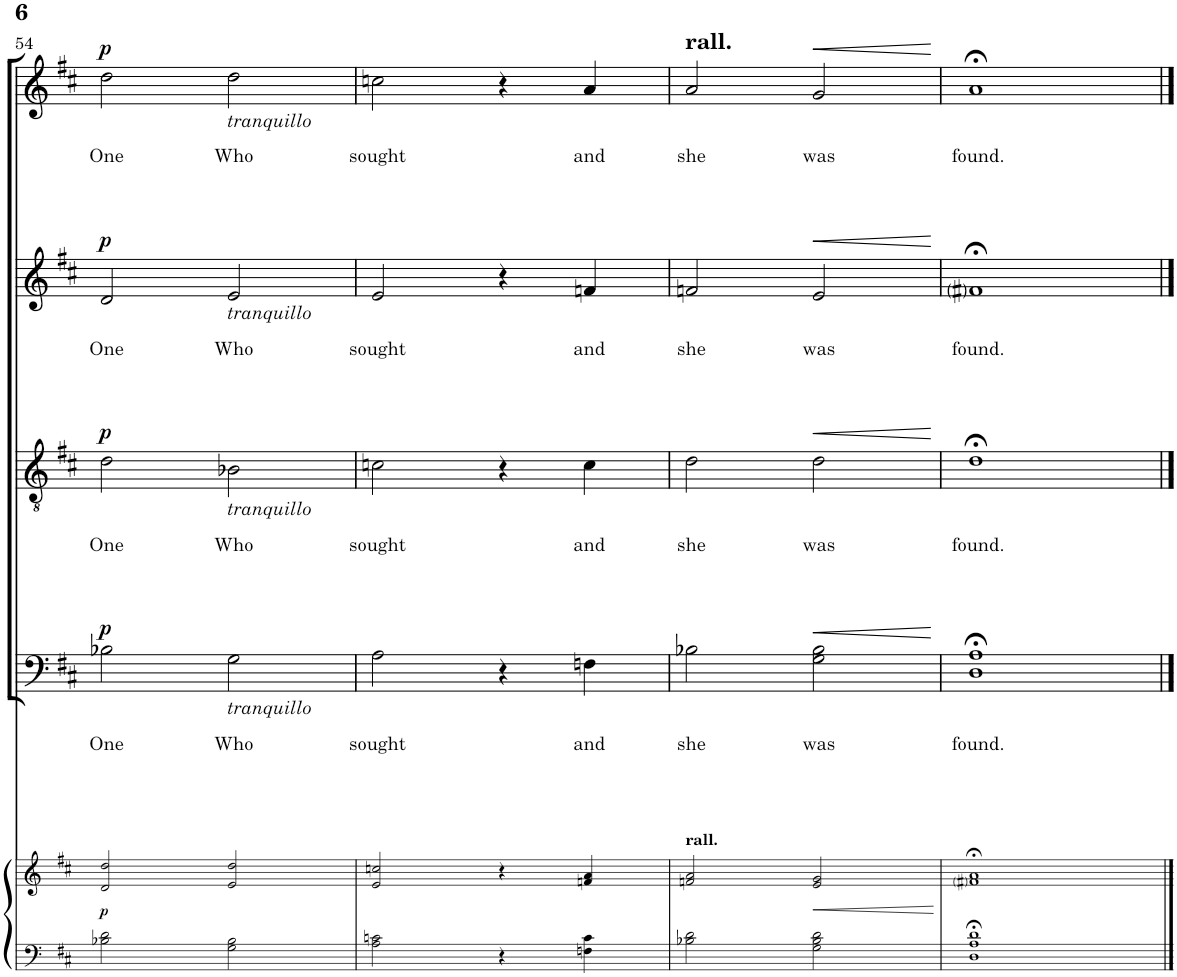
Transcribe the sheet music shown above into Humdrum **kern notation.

**kern	**kern	**dynam	**kern	**text	**dynam	**kern	**text	**dynam	**kern	**text	**dynam	**kern	**text	**dynam
*part5	*part5	*part5	*part4	*part4	*part4	*part3	*part3	*part3	*part2	*part2	*part2	*part1	*part1	*part1
*staff6	*staff5	*staff5/6	*staff4	*staff4	*staff4	*staff3	*staff3	*staff3	*staff2	*staff2	*staff2	*staff1	*staff1	*staff1
*I"Piano	*	*	*I"Bass	*	*	*I"Tenor	*	*	*I"Alto	*	*	*I"Soprano	*	*
*I'Pno	*	*	*	*	*	*	*	*	*	*	*	*	*	*
!!LO:PB:g=z
*clefF4	*clefG2	*	*clefF4	*	*	*clefGv2	*	*	*clefG2	*	*	*clefG2	*	*
*k[f#c#]	*k[f#c#]	*	*k[f#c#]	*	*	*k[f#c#]	*	*	*k[f#c#]	*	*	*k[f#c#]	*	*
*D:	*D:	*	*D:	*	*	*D:	*	*	*D:	*	*	*D:	*	*
*M4/4	*M4/4	*	*M4/4	*	*	*M4/4	*	*	*M4/4	*	*	*M4/4	*	*
=54	=54	=54	=54	=54	=54	=54	=54	=54	=54	=54	=54	=54	=54	=54
!	!	!LO:DY:b	!	!LO:LY:b	!LO:DY:a	!	!LO:LY:b	!LO:DY:a	!	!LO:LY:b	!LO:DY:a	!	!LO:LY:b	!LO:DY:a
2B-X\ 2d\	2d/ 2dd/	p	2B-X\	One	p	2d\	One	p	2d/	One	p	2dd\	One	p
!	!	!	!	!	!	!	!	!	!	!	!	!LO:TX:b:i:t=tranquillo	!	!
!	!	!	!	!	!	!	!	!	!LO:TX:b:i:t=tranquillo	!	!	!	!	!
!	!	!	!	!	!	!LO:TX:b:i:t=tranquillo	!	!	!	!	!	!	!	!
!	!	!	!LO:TX:b:i:t=tranquillo	!	!	!	!	!	!	!	!	!	!	!
!	!	!	!	!LO:LY:b	!	!	!LO:LY:b	!	!	!LO:LY:b	!	!	!LO:LY:b	!
2G\ 2B-\	2e/ 2dd/	.	2G\	Who	.	2B-X\	Who	.	2e/	Who	.	2dd\	Who	.
=55	=55	=55	=55	=55	=55	=55	=55	=55	=55	=55	=55	=55	=55	=55
!	!	!	!	!LO:LY:b	!	!	!LO:LY:b	!	!	!LO:LY:b	!	!	!LO:LY:b	!
2A\ 2cn\	2e/ 2ccn/	.	2A\	sought	.	2cn\	sought	.	2e/	sought	.	2ccn\	sought	.
4r	4r	.	4r	.	.	4r	.	.	4r	.	.	4r	.	.
!	!	!	!	!LO:LY:b	!	!	!LO:LY:b	!	!	!LO:LY:b	!	!	!LO:LY:b	!
4Fn\ 4c\	4fn/ 4a/	.	4Fn\	and	.	4c\	and	.	4fn/	and	.	4a/	and	.
=56	=56	=56	=56	=56	=56	=56	=56	=56	=56	=56	=56	=56	=56	=56
!	!	!	!	!	!	!	!	!	!	!	!	!LO:TX:a:B:t=rall.	!	!
!	!LO:TX:a:B:t=rall.	!	!	!	!	!	!	!	!	!	!	!	!	!
!	!	!	!	!LO:LY:b	!	!	!LO:LY:b	!	!	!LO:LY:b	!	!	!LO:LY:b	!
2B-X\ 2d\	2fn/ 2a/	.	2B-X\	she	.	2d\	she	.	2fn/	she	.	2a/	she	.
!	!	!	!	!LO:LY:b	!LO:HP:b	!	!LO:LY:b	!LO:HP:b	!	!LO:LY:b	!LO:HP:b	!	!LO:LY:b	!LO:HP:b
2G\ 2B-\ 2d\	2e/ 2g/	.	2G\ 2B-\	was	<	2d\	was	<	2e/	was	<	2g/	was	<
.	.	.	.	.	[	.	.	[	.	.	[	.	.	[
=57	=57	=57	=57	=57	=57	=57	=57	=57	=57	=57	=57	=57	=57	=57
!	!	!	!	!LO:LY:b	!	!	!LO:LY:b	!	!	!LO:LY:b	!	!	!LO:LY:b	!
1D;< 1A;< 1d;<	1f#i;< 1a;<	.	1D;< 1A;<	found.	.	1d;<	found.	.	1f#i;<	found.	.	1a;<	found.	.
==	==	==	==	==	==	==	==	==	==	==	==	==	==	==
*-	*-	*-	*-	*-	*-	*-	*-	*-	*-	*-	*-	*-	*-	*-
